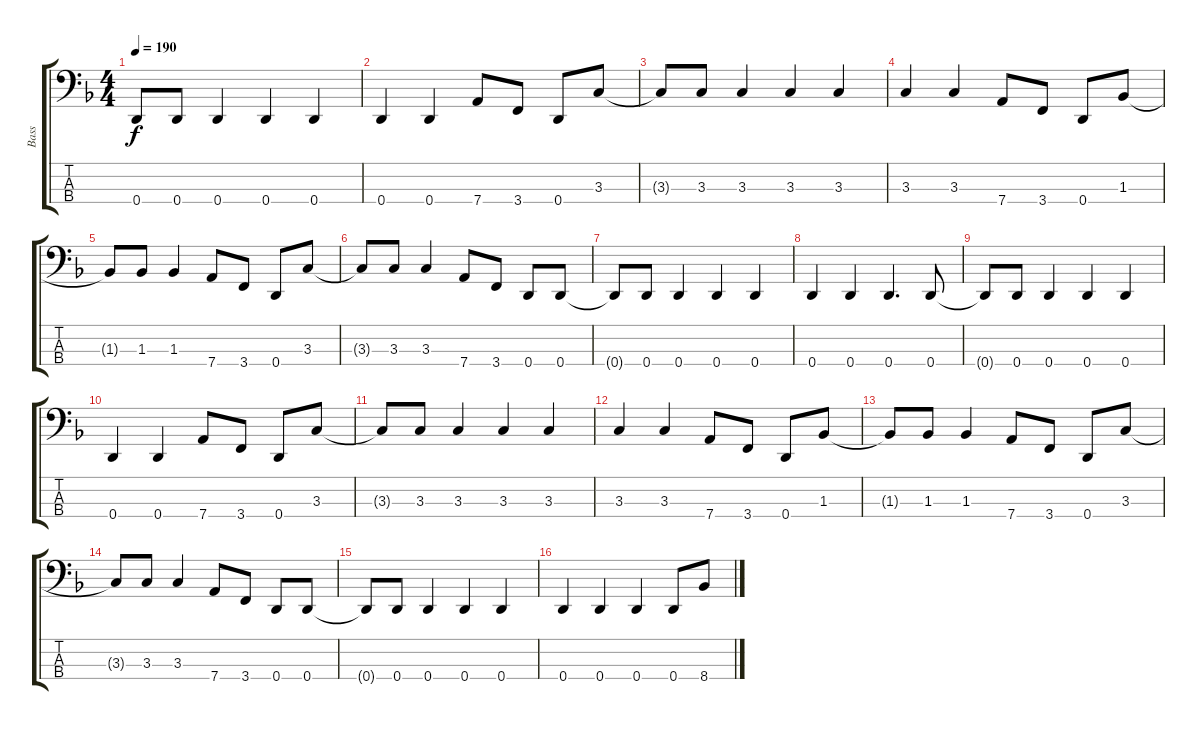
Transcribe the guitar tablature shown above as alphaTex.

\track ("Bass" "Bass") {instrument fretlessbass}
\staff {score tabs}
\tuning (G2 D2 A1 D1) {hide}
\ts (4 4)
\tempo 190
\clef f4
\ks dminor
0.4{t}.8{dy f} 0.4.8 0.4.4 0.4.4 0.4.4 |
0.4.4 0.4.4 7.4.8 3.4.8 0.4.8 3.3.8 |
3.3{t}.8 3.3.8 3.3.4 3.3.4 3.3.4 |
3.3.4 3.3.4 7.4.8 3.4.8 0.4.8 1.3.8 |
1.3{t}.8 1.3.8 1.3.4 7.4.8 3.4.8 0.4.8 3.3.8 |
3.3{t}.8 3.3.8 3.3.4 7.4.8 3.4.8 0.4.8 0.4.8 |
0.4{t}.8 0.4.8 0.4.4 0.4.4 0.4.4 |
0.4.4 0.4.4 0.4.4{d} 0.4.8 |
0.4{t}.8 0.4.8 0.4.4 0.4.4 0.4.4 |
0.4.4 0.4.4 7.4.8 3.4.8 0.4.8 3.3.8 |
3.3{t}.8 3.3.8 3.3.4 3.3.4 3.3.4 |
3.3.4 3.3.4 7.4.8 3.4.8 0.4.8 1.3.8 |
1.3{t}.8 1.3.8 1.3.4 7.4.8 3.4.8 0.4.8 3.3.8 |
3.3{t}.8 3.3.8 3.3.4 7.4.8 3.4.8 0.4.8 0.4.8 |
0.4{t}.8 0.4.8 0.4.4 0.4.4 0.4.4 |
0.4.4 0.4.4 0.4.4 0.4.8 8.4.8
